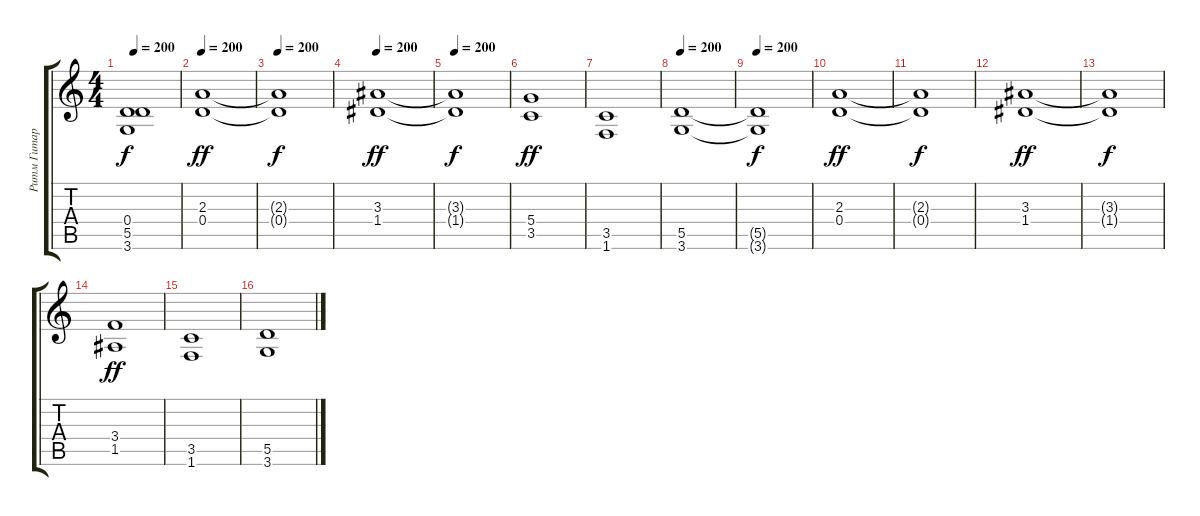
\track ("Ритм Гитара" "Ритм Гитар") {instrument distortionguitar}
\staff {score tabs}
\tuning (E4 B3 G3 D3 A2 E2) {hide}
\ts (4 4)
\tempo 200
\clef g2
\ks c
(0.4 5.5{t} 3.6{t}).1{dy f} |
\tempo 200
(2.3 0.4).1{dy ff} |
\tempo 200
(2.3{t} 0.4{t}).1{dy f} |
\tempo 200
(3.3 1.4).1{dy ff} |
\tempo 200
(3.3{t} 1.4{t}).1{dy f} |
(5.4 3.5).1{dy ff} |
(3.5 1.6).1 |
\tempo 200
(5.5 3.6).1 |
\tempo 200
(5.5{t} 3.6{t}).1{dy f} |
(2.3 0.4).1{dy ff} |
(2.3{t} 0.4{t}).1{dy f} |
(3.3 1.4).1{dy ff} |
(3.3{t} 1.4{t}).1{dy f} |
(3.4 1.5).1{dy ff} |
(3.5 1.6).1 |
(5.5 3.6).1
